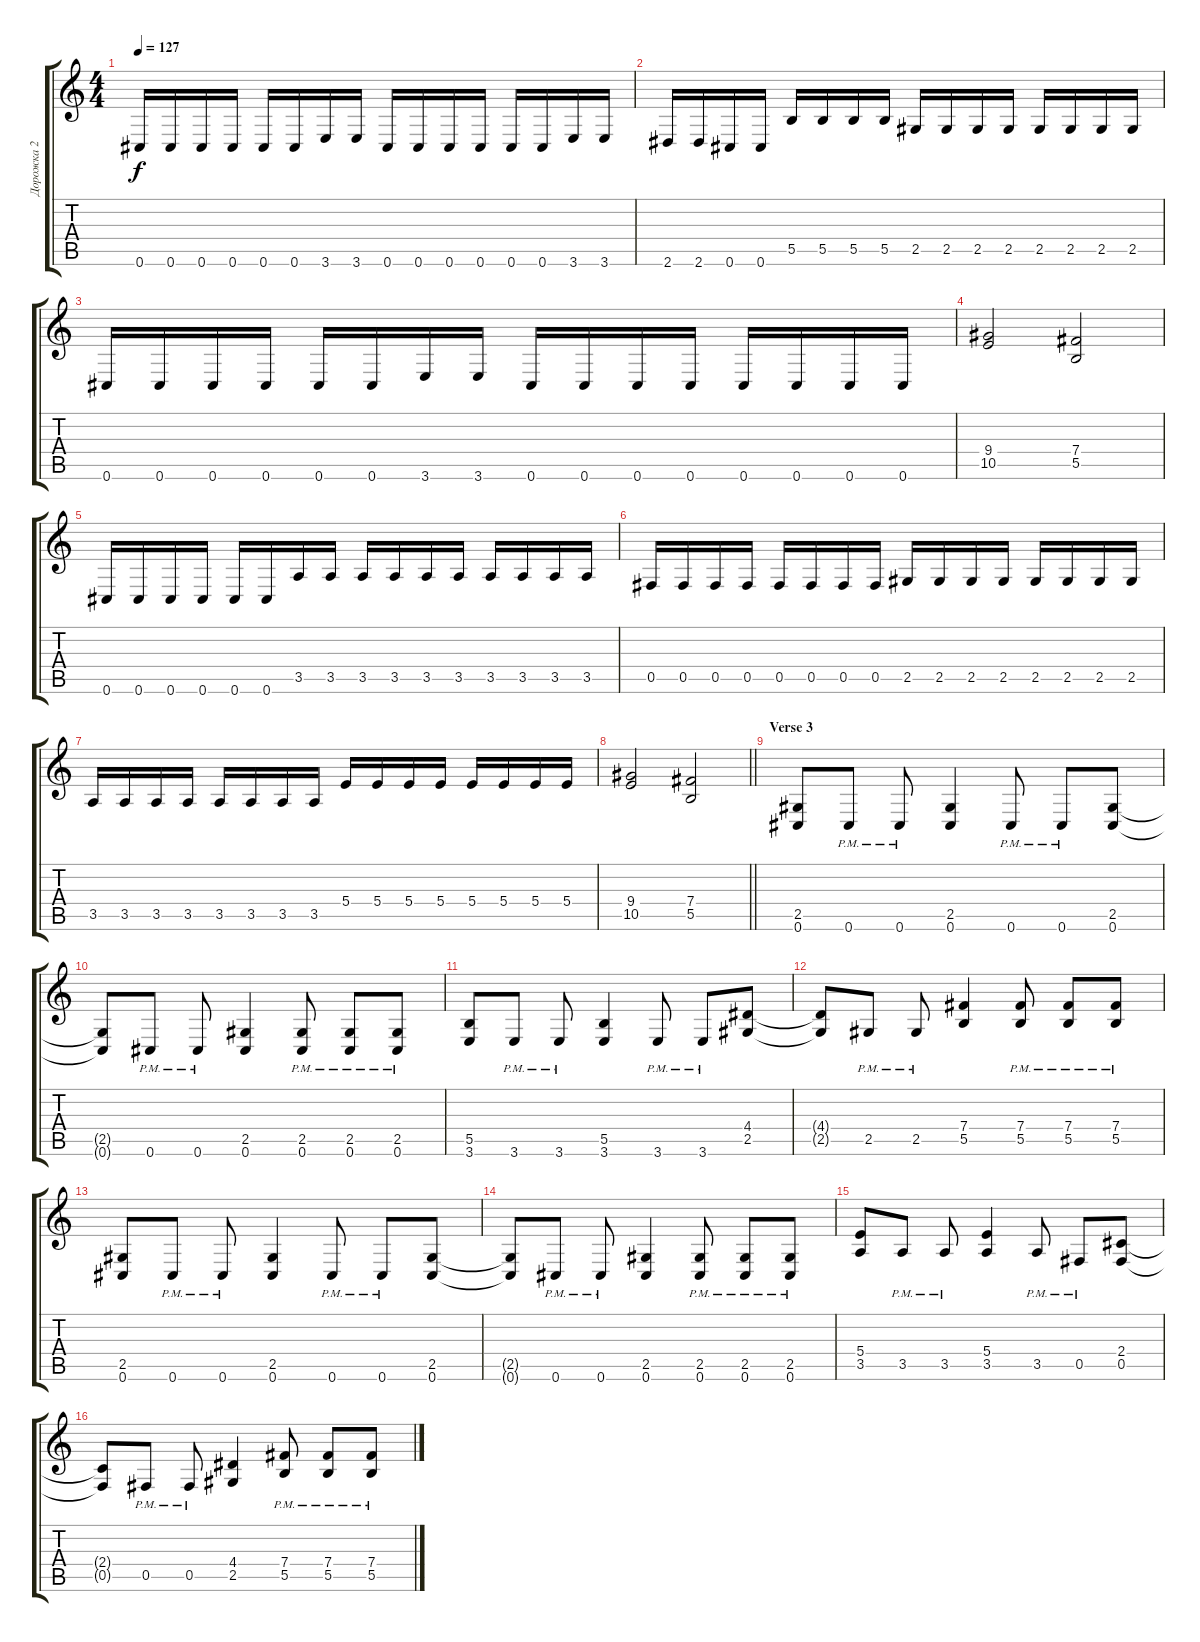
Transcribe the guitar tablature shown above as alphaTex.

\track ("Дорожка 2" "Дорожка 2") {instrument distortionguitar}
\staff {score tabs}
\tuning (Db4 Ab3 E3 B2 Gb2 Db2) {hide}
\ts (4 4)
\tempo 127
\clef g2
\ks c
0.6.16{dy f} 0.6.16 0.6.16 0.6.16 0.6.16 0.6.16 3.6.16 3.6.16 0.6.16 0.6.16 0.6.16 0.6.16 0.6.16 0.6.16 3.6.16 3.6.16 |
2.6.16 2.6.16 0.6.16 0.6.16 5.5.16 5.5.16 5.5.16 5.5.16 2.5.16 2.5.16 2.5.16 2.5.16 2.5.16 2.5.16 2.5.16 2.5.16 |
0.6.16 0.6.16 0.6.16 0.6.16 0.6.16 0.6.16 3.6.16 3.6.16 0.6.16 0.6.16 0.6.16 0.6.16 0.6.16 0.6.16 0.6.16 0.6.16 |
(9.4 10.5).2 (7.4 5.5).2 |
0.6.16 0.6.16 0.6.16 0.6.16 0.6.16 0.6.16 3.5.16 3.5.16 3.5.16 3.5.16 3.5.16 3.5.16 3.5.16 3.5.16 3.5.16 3.5.16 |
0.5.16 0.5.16 0.5.16 0.5.16 0.5.16 0.5.16 0.5.16 0.5.16 2.5.16 2.5.16 2.5.16 2.5.16 2.5.16 2.5.16 2.5.16 2.5.16 |
3.5.16 3.5.16 3.5.16 3.5.16 3.5.16 3.5.16 3.5.16 3.5.16 5.4.16 5.4.16 5.4.16 5.4.16 5.4.16 5.4.16 5.4.16 5.4.16 |
\barLineRight lightlight
(9.4 10.5).2 (7.4 5.5).2 |
\section ("" "Verse 3")
(2.5 0.6).8 0.6{pm}.8 0.6{pm}.8 (2.5 0.6).4 0.6{pm}.8 0.6{pm}.8 (2.5 0.6).8 |
(2.5{t} 0.6{t}).8 0.6{pm}.8 0.6{pm}.8 (2.5 0.6).4 (2.5{pm} 0.6{pm}).8 (2.5{pm} 0.6{pm}).8 (2.5{pm} 0.6{pm}).8 |
(5.5 3.6).8 3.6{pm}.8 3.6{pm}.8 (5.5 3.6).4 3.6{pm}.8 3.6{pm}.8 (4.4 2.5).8 |
(4.4{t} 2.5{t}).8 2.5{pm}.8 2.5{pm}.8 (7.4 5.5).4 (7.4{pm} 5.5{pm}).8 (7.4{pm} 5.5{pm}).8 (7.4{pm} 5.5{pm}).8 |
(2.5 0.6).8 0.6{pm}.8 0.6{pm}.8 (2.5 0.6).4 0.6{pm}.8 0.6{pm}.8 (2.5 0.6).8 |
(2.5{t} 0.6{t}).8 0.6{pm}.8 0.6{pm}.8 (2.5 0.6).4 (2.5{pm} 0.6{pm}).8 (2.5{pm} 0.6{pm}).8 (2.5{pm} 0.6{pm}).8 |
(5.4 3.5).8 3.5{pm}.8 3.5{pm}.8 (5.4 3.5).4 3.5{pm}.8 0.5{pm}.8 (2.4 0.5).8 |
(2.4{t} 0.5{t}).8 0.5{pm}.8 0.5{pm}.8 (4.4 2.5).4 (7.4{pm} 5.5{pm}).8 (7.4{pm} 5.5{pm}).8 (7.4{pm} 5.5{pm}).8
